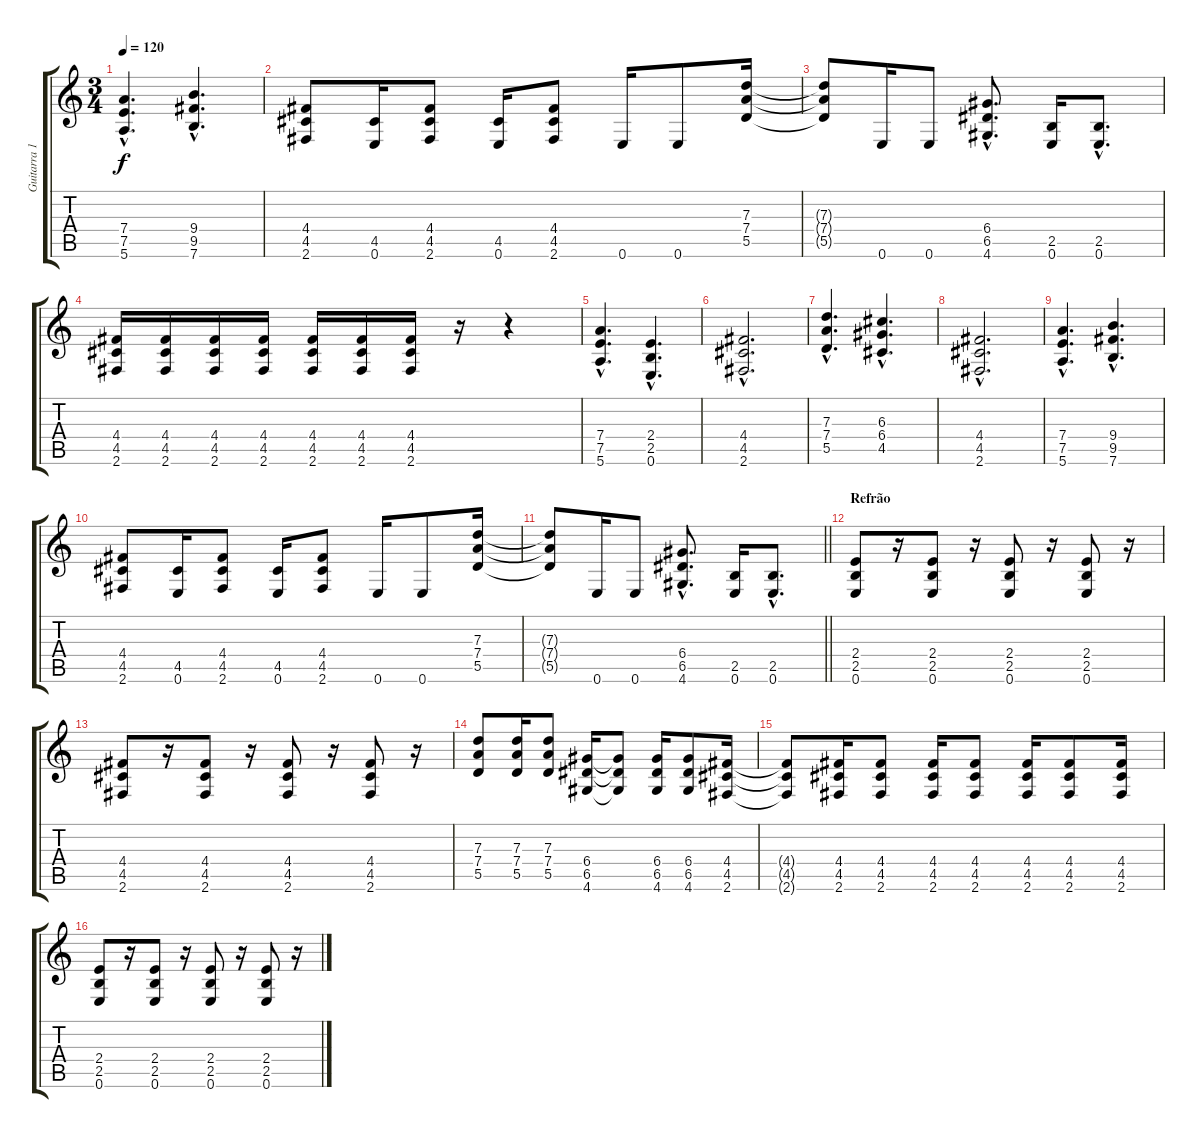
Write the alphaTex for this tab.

\track ("Guitarra 1 - Mathias" "Guitarra 1") {instrument overdrivenguitar}
\staff {score tabs}
\tuning (E4 B3 G3 D3 A2 E2) {hide}
\ts (3 4)
\tempo 120
\clef g2
\ks c
(7.4{hac} 7.5{hac} 5.6{hac}).4{d dy f} (9.4{hac} 9.5{hac} 7.6{hac}).4{d} |
(4.4 4.5 2.6).8 (4.5 0.6).16 (4.4 4.5 2.6).8 (4.5 0.6).16 (4.4 4.5 2.6).8 0.6.16 0.6.8 (7.3 7.4 5.5).16 |
(7.3{t} 7.4{t} 5.5{t}).8 0.6.16 0.6.8 (6.4{hac} 6.5{hac} 4.6{hac}).8{d} (2.5 0.6).16 (2.5{hac} 0.6{hac}).8{d} |
(4.4 4.5 2.6).16 (4.4 4.5 2.6).16 (4.4 4.5 2.6).16 (4.4 4.5 2.6).16 (4.4 4.5 2.6).16 (4.4 4.5 2.6).16 (4.4 4.5 2.6).16 r.16 r.4 |
(7.4{hac} 7.5{hac} 5.6{hac}).4{d} (2.4{hac} 2.5{hac} 0.6{hac}).4{d} |
(4.4{hac} 4.5{hac} 2.6{hac}).2{d} |
(7.3{hac} 7.4{hac} 5.5{hac}).4{d} (6.3{hac} 6.4{hac} 4.5{hac}).4{d} |
(4.4{hac} 4.5{hac} 2.6{hac}).2{d} |
(7.4{hac} 7.5{hac} 5.6{hac}).4{d} (9.4{hac} 9.5{hac} 7.6{hac}).4{d} |
(4.4 4.5 2.6).8 (4.5 0.6).16 (4.4 4.5 2.6).8 (4.5 0.6).16 (4.4 4.5 2.6).8 0.6.16 0.6.8 (7.3 7.4 5.5).16 |
\barLineRight lightlight
(7.3{t} 7.4{t} 5.5{t}).8 0.6.16 0.6.8 (6.4{hac} 6.5{hac} 4.6{hac}).8{d} (2.5 0.6).16 (2.5{hac} 0.6{hac}).8{d} |
\section ("" "Refrão")
(2.4 2.5 0.6).8{volume 11} r.16 (2.4 2.5 0.6).8 r.16 (2.4 2.5 0.6).8 r.16 (2.4 2.5 0.6).8 r.16 |
(4.4 4.5 2.6).8 r.16 (4.4 4.5 2.6).8 r.16 (4.4 4.5 2.6).8 r.16 (4.4 4.5 2.6).8 r.16 |
(7.3 7.4 5.5).8 (7.3 7.4 5.5).16 (7.3 7.4 5.5).8 (6.4 6.5 4.6).16 (6.4{t} 6.5{t} 4.6{t}).8 (6.4 6.5 4.6).16 (6.4 6.5 4.6).8 (4.4 4.5 2.6).16 |
(4.4{t} 4.5{t} 2.6{t}).8 (4.4 4.5 2.6).16 (4.4 4.5 2.6).8 (4.4 4.5 2.6).16 (4.4 4.5 2.6).8 (4.4 4.5 2.6).16 (4.4 4.5 2.6).8 (4.4 4.5 2.6).16 |
(2.4 2.5 0.6).8{volume 11} r.16 (2.4 2.5 0.6).8 r.16 (2.4 2.5 0.6).8 r.16 (2.4 2.5 0.6).8 r.16
